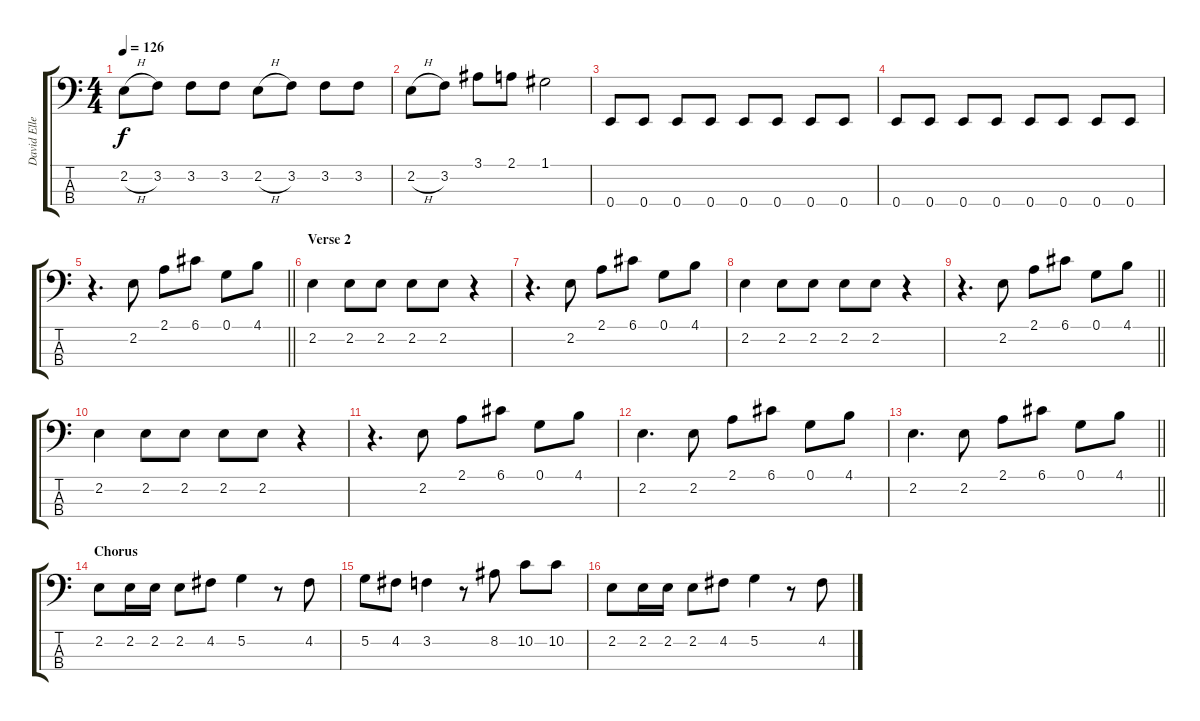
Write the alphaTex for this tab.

\track ("David Ellefson" "David Elle") {instrument electricbassfinger}
\staff {score tabs}
\tuning (G2 D2 A1 E1) {hide}
\ts (4 4)
\tempo 126
\clef f4
\ks c
2.2{h}.8{dy f} 3.2.8 3.2.8 3.2.8 2.2{h}.8 3.2.8 3.2.8 3.2.8 |
2.2{h}.8 3.2.8 3.1.8 2.1.8 1.1.2 |
0.4.8 0.4.8 0.4.8 0.4.8 0.4.8 0.4.8 0.4.8 0.4.8 |
0.4.8 0.4.8 0.4.8 0.4.8 0.4.8 0.4.8 0.4.8 0.4.8 |
\barLineRight lightlight
r.4{d} 2.2.8 2.1.8 6.1.8 0.1.8 4.1.8 |
\section ("" "Verse 2")
2.2.4 2.2.8 2.2.8 2.2.8 2.2.8 r.4 |
r.4{d} 2.2.8 2.1.8 6.1.8 0.1.8 4.1.8 |
2.2.4 2.2.8 2.2.8 2.2.8 2.2.8 r.4 |
\barLineRight lightlight
r.4{d} 2.2.8 2.1.8 6.1.8 0.1.8 4.1.8 |
2.2.4 2.2.8 2.2.8 2.2.8 2.2.8 r.4 |
r.4{d} 2.2.8 2.1.8 6.1.8 0.1.8 4.1.8 |
2.2.4{d} 2.2.8 2.1.8 6.1.8 0.1.8 4.1.8 |
\barLineRight lightlight
2.2.4{d} 2.2.8 2.1.8 6.1.8 0.1.8 4.1.8 |
\section ("" "Chorus")
2.2.8 2.2.16 2.2.16 2.2.8 4.2.8 5.2.4 r.8 4.2.8 |
5.2.8 4.2.8 3.2.4 r.8 8.2.8 10.2.8 10.2.8 |
2.2.8 2.2.16 2.2.16 2.2.8 4.2.8 5.2.4 r.8 4.2.8
